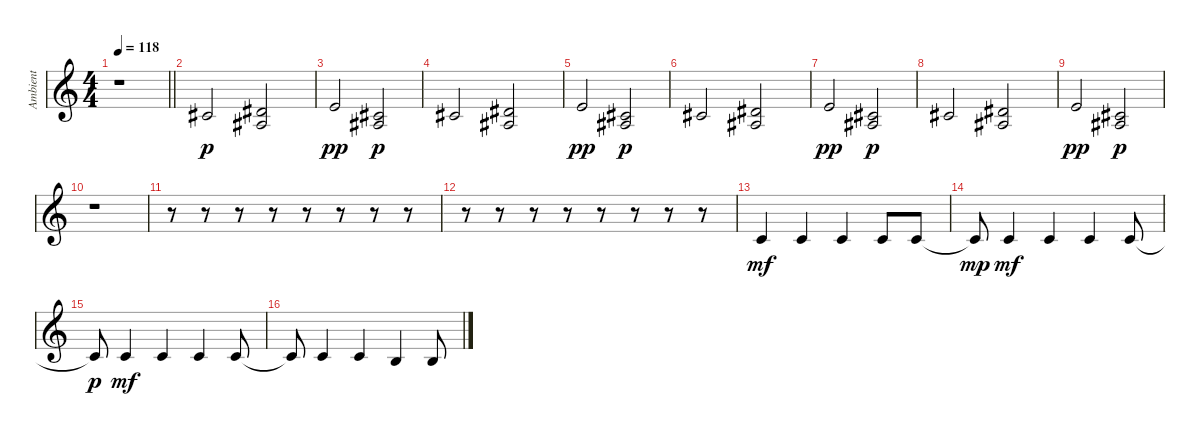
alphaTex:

\track ("Ambient" "Ambient") {instrument fx6goblins}
\staff {score}
\tuning (E4 B3 G3 D3 A2 E2) {hide}
\ts (4 4)
\tempo 118
\clef g2
\barLineRight lightlight
\ks c
r.1{dy mf} |
6.3.2{dy p} (4.2 3.3).2 |
9.3.2{dy pp} (2.2 3.3).2{dy p} |
6.3.2 (4.2 3.3).2 |
9.3.2{dy pp} (2.2 3.3).2{dy p} |
6.3.2 (4.2 3.3).2 |
9.3.2{dy pp} (2.2 3.3).2{dy p} |
6.3.2 (4.2 3.3).2 |
9.3.2{dy pp} (2.2 3.3).2{dy p} |
r.1 |
r.8 r.8 r.8 r.8 r.8 r.8 r.8 r.8 |
r.8 r.8 r.8 r.8 r.8 r.8 r.8 r.8 |
5.3.4{dy mf} 5.3.4 5.3.4 5.3.8 5.3.8 |
5.3{t}.8{dy mp} 5.3.4{dy mf} 5.3.4 5.3.4 5.3.8 |
5.3{t}.8{dy p} 5.3.4{dy mf} 5.3.4 5.3.4 5.3.8 |
5.3{t}.8 5.3.4 5.3.4 4.3.4 4.3.8
